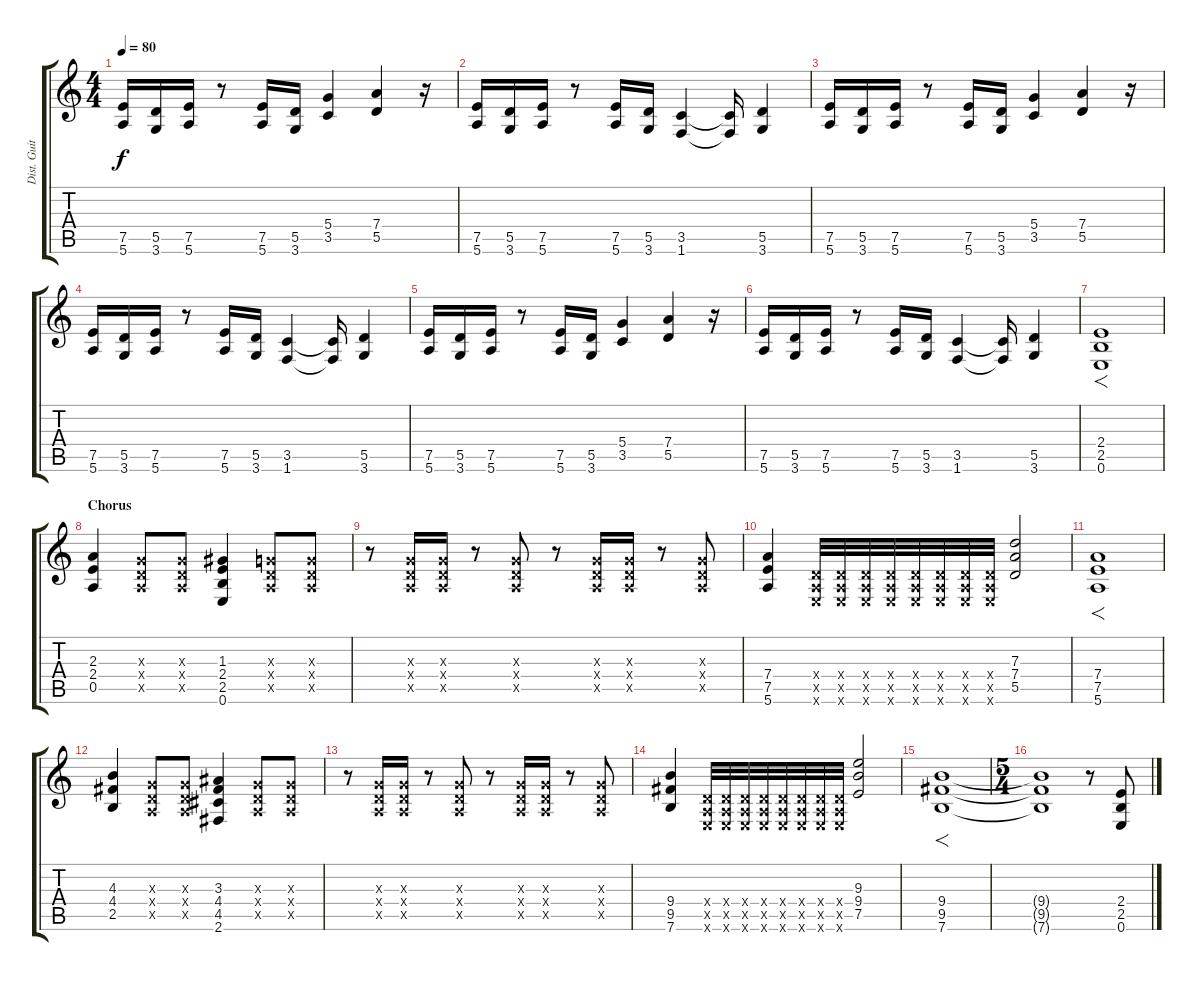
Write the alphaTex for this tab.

\track ("Dist. Guitar" "Dist. Guit") {instrument overdrivenguitar}
\staff {score tabs}
\tuning (E4 B3 G3 D3 A2 E2) {hide}
\ts (4 4)
\tempo 80
\clef g2
\ks c
(7.5 5.6).16{dy f} (5.5 3.6).16 (7.5 5.6).16 r.8 (7.5 5.6).16 (5.5 3.6).16 (5.4 3.5).4 (7.4 5.5).4 r.16 |
(7.5 5.6).16 (5.5 3.6).16 (7.5 5.6).16 r.8 (7.5 5.6).16 (5.5 3.6).16 (3.5 1.6).4 (3.5{t} 1.6{t}).16 (5.5 3.6).4 |
(7.5 5.6).16 (5.5 3.6).16 (7.5 5.6).16 r.8 (7.5 5.6).16 (5.5 3.6).16 (5.4 3.5).4 (7.4 5.5).4 r.16 |
(7.5 5.6).16 (5.5 3.6).16 (7.5 5.6).16 r.8 (7.5 5.6).16 (5.5 3.6).16 (3.5 1.6).4 (3.5{t} 1.6{t}).16 (5.5 3.6).4 |
(7.5 5.6).16 (5.5 3.6).16 (7.5 5.6).16 r.8 (7.5 5.6).16 (5.5 3.6).16 (5.4 3.5).4 (7.4 5.5).4 r.16 |
(7.5 5.6).16 (5.5 3.6).16 (7.5 5.6).16 r.8 (7.5 5.6).16 (5.5 3.6).16 (3.5 1.6).4 (3.5{t} 1.6{t}).16 (5.5 3.6).4 |
(2.4 2.5 0.6).1{f} |
\section ("" "Chorus")
(2.3 2.4 0.5).4 (0.3{x} 0.4{x} 0.5{x}).8 (0.3{x} 0.4{x} 0.5{x}).8 (1.3 2.4 2.5 0.6).4 (0.3{x} 0.4{x} 0.5{x}).8 (0.3{x} 0.4{x} 0.5{x}).8 |
r.8 (0.3{x} 0.4{x} 0.5{x}).16 (0.3{x} 0.4{x} 0.5{x}).16 r.8 (0.3{x} 0.4{x} 0.5{x}).8 r.8 (0.3{x} 0.4{x} 0.5{x}).16 (0.3{x} 0.4{x} 0.5{x}).16 r.8 (0.3{x} 0.4{x} 0.5{x}).8 |
(7.4 7.5 5.6).4 (0.4{x} 0.5{x} 0.6{x}).32 (0.4{x} 0.5{x} 0.6{x}).32 (0.4{x} 0.5{x} 0.6{x}).32 (0.4{x} 0.5{x} 0.6{x}).32 (0.4{x} 0.5{x} 0.6{x}).32 (0.4{x} 0.5{x} 0.6{x}).32 (0.4{x} 0.5{x} 0.6{x}).32 (0.4{x} 0.5{x} 0.6{x}).32 (7.3 7.4 5.5).2 |
(7.4 7.5 5.6).1{f} |
(4.3 4.4 2.5).4 (0.3{x} 0.4{x} 0.5{x}).8 (0.3{x} 0.4{x} 0.5{x}).8 (3.3 4.4 4.5 2.6).4 (0.3{x} 0.4{x} 0.5{x}).8 (0.3{x} 0.4{x} 0.5{x}).8 |
r.8 (0.3{x} 0.4{x} 0.5{x}).16 (0.3{x} 0.4{x} 0.5{x}).16 r.8 (0.3{x} 0.4{x} 0.5{x}).8 r.8 (0.3{x} 0.4{x} 0.5{x}).16 (0.3{x} 0.4{x} 0.5{x}).16 r.8 (0.3{x} 0.4{x} 0.5{x}).8 |
(9.4 9.5 7.6).4 (0.4{x} 0.5{x} 0.6{x}).32 (0.4{x} 0.5{x} 0.6{x}).32 (0.4{x} 0.5{x} 0.6{x}).32 (0.4{x} 0.5{x} 0.6{x}).32 (0.4{x} 0.5{x} 0.6{x}).32 (0.4{x} 0.5{x} 0.6{x}).32 (0.4{x} 0.5{x} 0.6{x}).32 (0.4{x} 0.5{x} 0.6{x}).32 (9.3 9.4 7.5).2 |
(9.4 9.5 7.6).1{f} |
\ts (5 4)
(9.4{t} 9.5{t} 7.6{t}).1 r.8 (2.4 2.5 0.6).8
